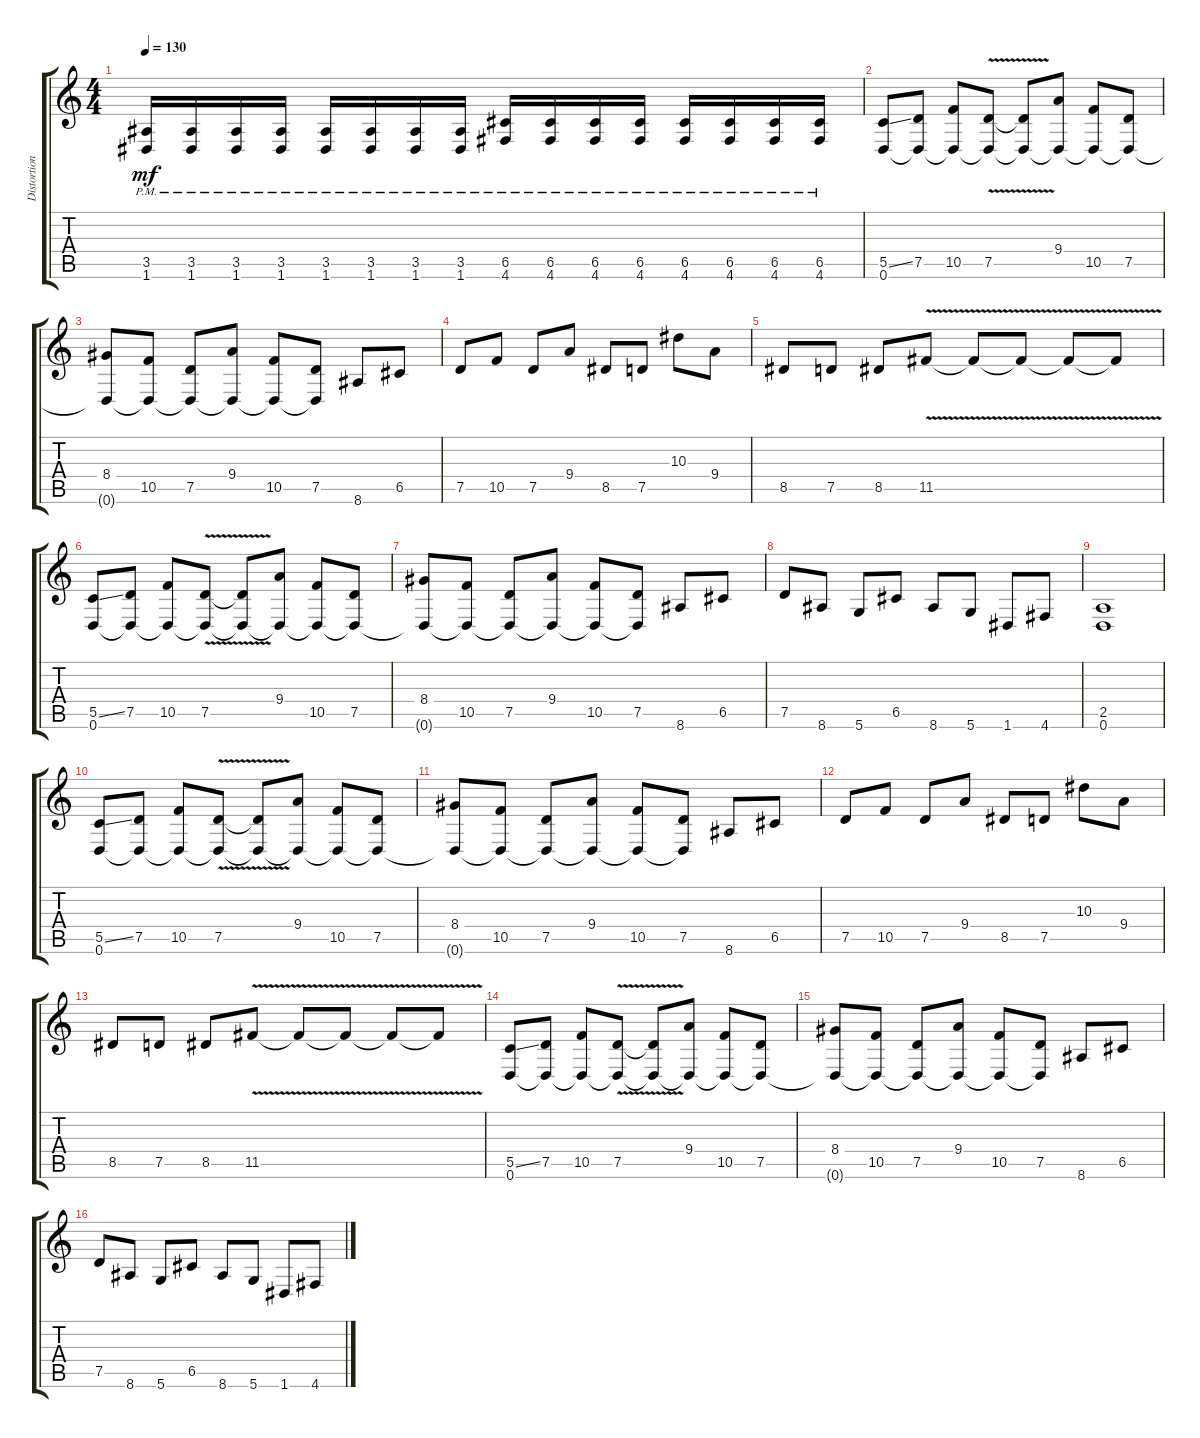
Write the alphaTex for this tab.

\track ("Distortion" "Distortion") {instrument acousticguitarsteel}
\staff {score tabs}
\tuning (D4 A3 F3 C3 G2 D2) {hide}
\ts (4 4)
\tempo 130
\clef g2
\ks c
(3.5 1.6{pm}).16{dy mf} (3.5 1.6{pm}).16 (3.5 1.6{pm}).16 (3.5 1.6{pm}).16 (3.5 1.6{pm}).16 (3.5 1.6{pm}).16 (3.5 1.6{pm}).16 (3.5 1.6{pm}).16 (6.5 4.6{pm}).16 (6.5 4.6{pm}).16 (6.5 4.6{pm}).16 (6.5 4.6{pm}).16 (6.5 4.6{pm}).16 (6.5 4.6{pm}).16 (6.5 4.6{pm}).16 (6.5 4.6{pm}).16 |
(5.5{ss} 0.6).8 (7.5 0.6{t}).8 (10.5 0.6{t}).8 (7.5{v} 0.6{t}).8 (7.5{v t} 0.6{t}).8 (9.4 0.6{t}).8 (10.5 0.6{t}).8 (7.5 0.6{t}).8 |
(8.4 0.6{t}).8 (10.5 0.6{t}).8 (7.5 0.6{t}).8 (9.4 0.6{t}).8 (10.5 0.6{t}).8 (7.5 0.6{t}).8 8.6.8 6.5.8 |
7.5.8 10.5.8 7.5.8 9.4.8 8.5.8 7.5.8 10.3.8 9.4.8 |
8.5.8 7.5.8 8.5.8 11.5{v}.8 11.5{v t}.8 11.5{v t}.8 11.5{v t}.8 11.5{v t}.8 |
(5.5{ss} 0.6).8 (7.5 0.6{t}).8 (10.5 0.6{t}).8 (7.5{v} 0.6{t}).8 (7.5{v t} 0.6{t}).8 (9.4 0.6{t}).8 (10.5 0.6{t}).8 (7.5 0.6{t}).8 |
(8.4 0.6{t}).8 (10.5 0.6{t}).8 (7.5 0.6{t}).8 (9.4 0.6{t}).8 (10.5 0.6{t}).8 (7.5 0.6{t}).8 8.6.8 6.5.8 |
7.5.8 8.6.8 5.6.8 6.5.8 8.6.8 5.6.8 1.6.8 4.6.8 |
(2.5 0.6).1 |
(5.5{ss} 0.6).8 (7.5 0.6{t}).8 (10.5 0.6{t}).8 (7.5{v} 0.6{t}).8 (7.5{v t} 0.6{t}).8 (9.4 0.6{t}).8 (10.5 0.6{t}).8 (7.5 0.6{t}).8 |
(8.4 0.6{t}).8 (10.5 0.6{t}).8 (7.5 0.6{t}).8 (9.4 0.6{t}).8 (10.5 0.6{t}).8 (7.5 0.6{t}).8 8.6.8 6.5.8 |
7.5.8 10.5.8 7.5.8 9.4.8 8.5.8 7.5.8 10.3.8 9.4.8 |
8.5.8 7.5.8 8.5.8 11.5{v}.8 11.5{v t}.8 11.5{v t}.8 11.5{v t}.8 11.5{v t}.8 |
(5.5{ss} 0.6).8 (7.5 0.6{t}).8 (10.5 0.6{t}).8 (7.5{v} 0.6{t}).8 (7.5{v t} 0.6{t}).8 (9.4 0.6{t}).8 (10.5 0.6{t}).8 (7.5 0.6{t}).8 |
(8.4 0.6{t}).8 (10.5 0.6{t}).8 (7.5 0.6{t}).8 (9.4 0.6{t}).8 (10.5 0.6{t}).8 (7.5 0.6{t}).8 8.6.8 6.5.8 |
7.5.8 8.6.8 5.6.8 6.5.8 8.6.8 5.6.8 1.6.8 4.6.8
